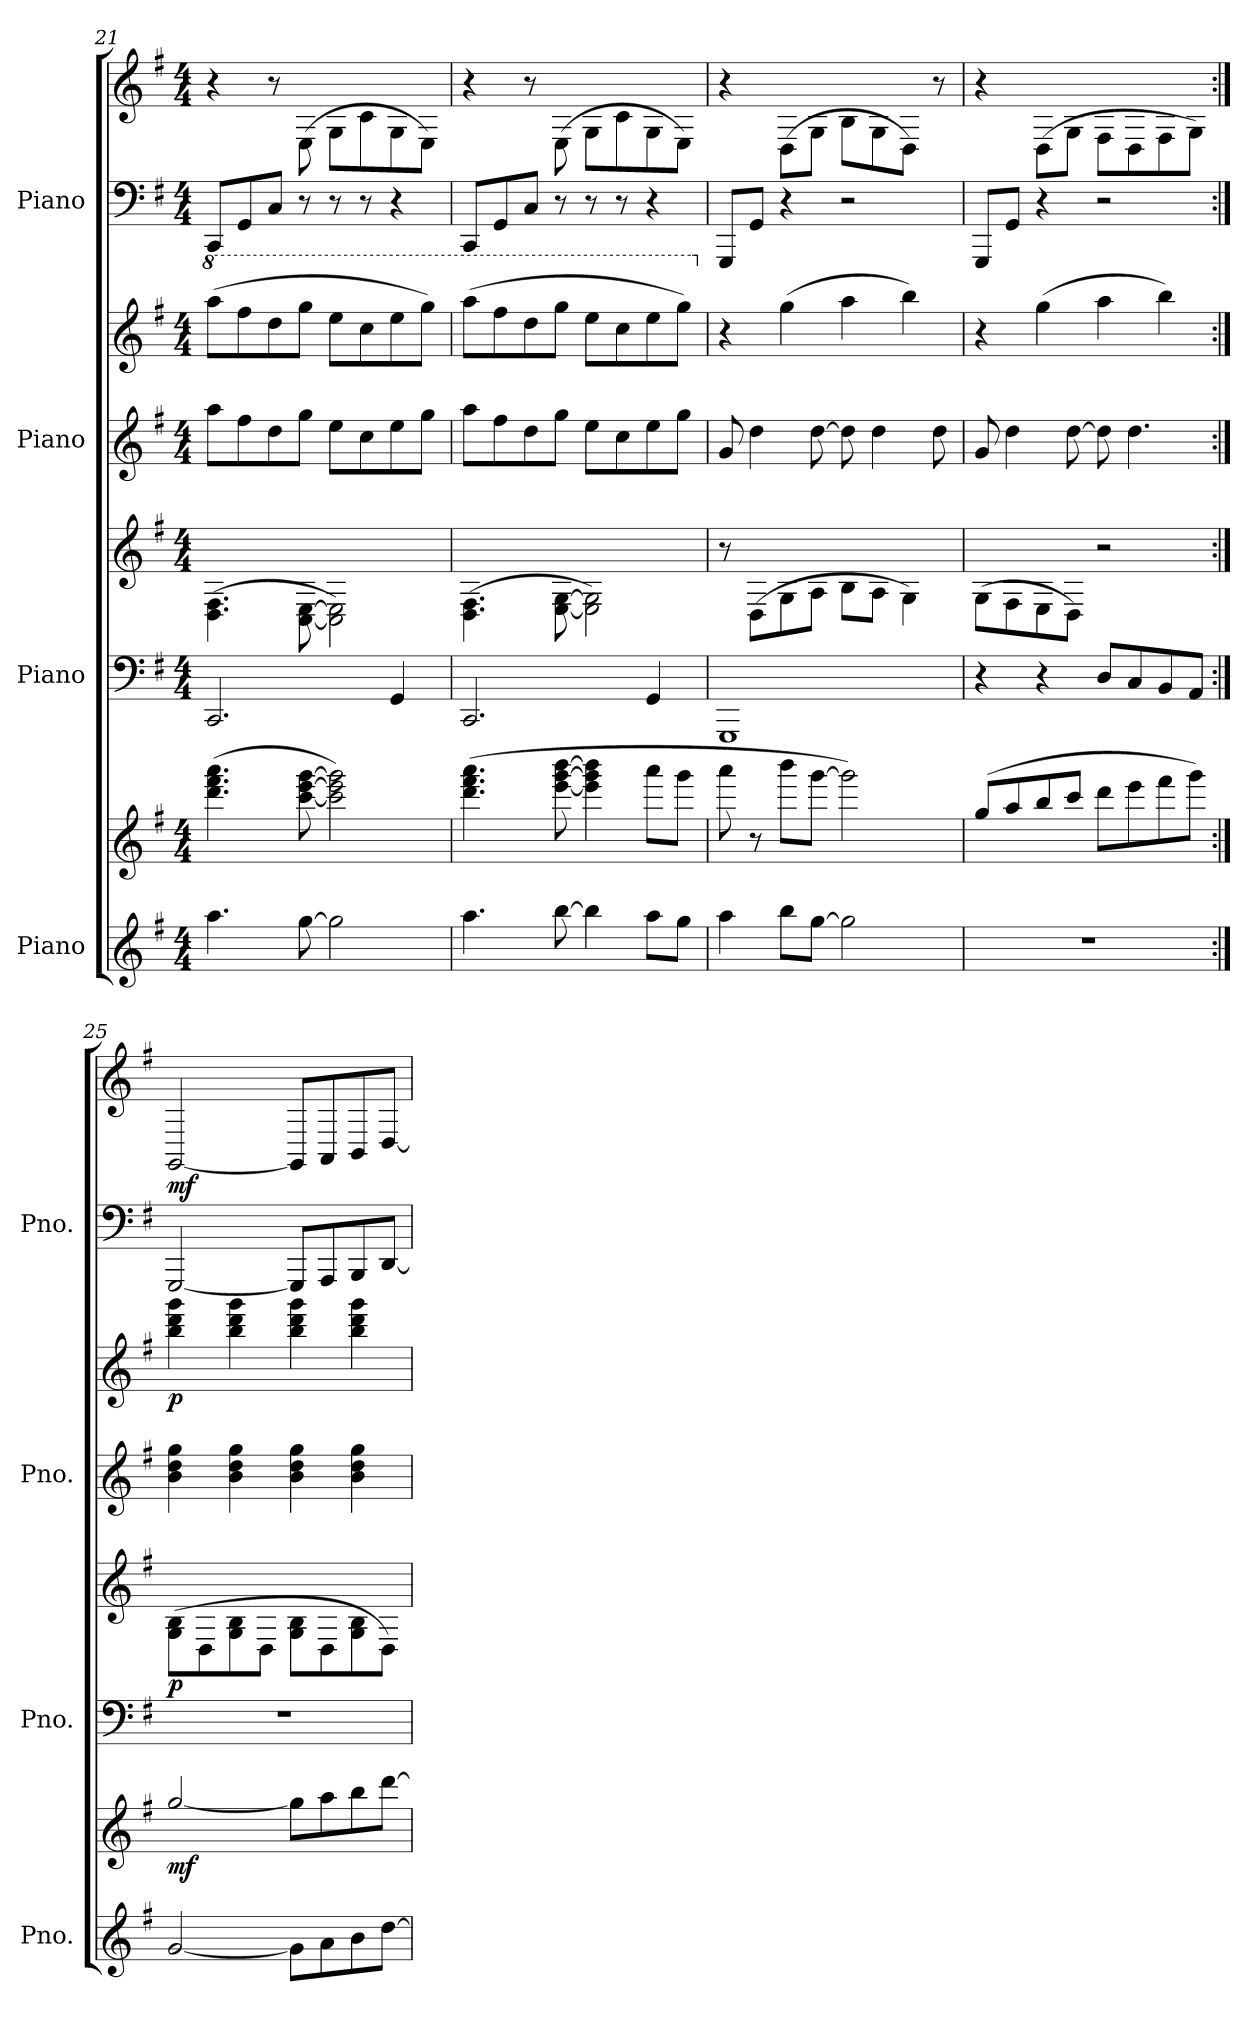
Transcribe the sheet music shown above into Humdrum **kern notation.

**kern	**kern	**dynam	**kern	**kern	**dynam	**kern	**kern	**dynam	**kern	**kern	**dynam
*part4	*part4	*part4	*part3	*part3	*part3	*part2	*part2	*part2	*part1	*part1	*part1
*staff8	*staff7	*staff7/8	*staff6	*staff5	*staff5/6	*staff4	*staff3	*staff3/4	*staff2	*staff1	*staff1/2
*I"Piano	*	*	*I"Piano	*	*	*I"Piano	*	*	*I"Piano	*	*
*I'Pno.	*	*	*I'Pno.	*	*	*I'Pno.	*	*	*I'Pno.	*	*
*clefG2	*clefG2	*	*clefF4	*clefG2	*	*clefG2	*clefG2	*	*clefF4	*clefG2	*
*k[f#]	*k[f#]	*	*k[f#]	*k[f#]	*	*k[f#]	*k[f#]	*	*k[f#]	*k[f#]	*
*M4/4	*M4/4	*	*M4/4	*M4/4	*	*M4/4	*M4/4	*	*M4/4	*M4/4	*
*	*	*	*	*	*	*	*8va	*	*	*	*
=21	=21	=21	=21	=21	=21	=21	=21	=21	=21	=21	=21
4.aa\	(>4.ddd\ 4.fff#\ 4.aaa\	.	2.CC/	(>4.D\ 4.F#\	.	8aa\L	(>8aaa\L	.	8CC/L	4r	.
.	.	.	.	.	.	8ff#\	8fff#\	.	8GG/	.	.
.	.	.	.	.	.	8dd\	8ddd\	.	8C/J	8r	.
[8gg\	[8ccc\ [8eee\ [8ggg\	.	.	[8C\ [8E\	.	8gg\J	8ggg\J	.	8r	(>8E\	.
2gg\]	2ccc\] 2eee\] 2ggg\])	.	.	2C\] 2E\])	.	8ee\L	8eee\L	.	8r	8G\L	.
.	.	.	.	.	.	8cc\	8ccc\	.	8r	8c\	.
.	.	.	4GG/	.	.	8ee\	8eee\	.	4r	8G\	.
.	.	.	.	.	.	8gg\J	8ggg\J)	.	.	8E\J)	.
=22	=22	=22	=22	=22	=22	=22	=22	=22	=22	=22	=22
4.aa\	(>4.ddd\ 4.fff#\ 4.aaa\	.	2.CC/	(>4.D\ 4.F#\	.	8aa\L	(>8aaa\L	.	8CC/L	4r	.
.	.	.	.	.	.	8ff#\	8fff#\	.	8GG/	.	.
.	.	.	.	.	.	8dd\	8ddd\	.	8C/J	8r	.
[8bb\	[8eee\ [8ggg\ [8bbb\	.	.	[8E\ [8G\	.	8gg\J	8ggg\J	.	8r	(>8E\	.
4bb\]	4eee\] 4ggg\] 4bbb\]	.	.	2E\] 2G\])	.	8ee\L	8eee\L	.	8r	8G\L	.
.	.	.	.	.	.	8cc\	8ccc\	.	8r	8c\	.
8aa\L	8aaa\L	.	4GG/	.	.	8ee\	8eee\	.	4r	8G\	.
8gg\J	8ggg\J	.	.	.	.	8gg\J	8ggg\J)	.	.	8E\J)	.
!!LO:PB:g=z
=23	=23	=23	=23	=23	=23	=23	=23	=23	=23	=23	=23
*	*	*	*	*	*	*	*X8va	*	*	*	*
4aa\	8aaa\	.	1GGG	8r	.	8g/	4r	.	8GGG/L	4r	.
.	8r	.	.	(>8D\L	.	4dd\	.	.	8GG/J	.	.
8bb\L	8bbb\L	.	.	8G\	.	.	(>4gg\	.	4r	(>8D\L	.
[8gg\J	[8ggg\J	.	.	8A\J	.	[8dd\	.	.	.	8G\J	.
2gg\]	2ggg\])	.	.	8B\L	.	8dd\]	4aa\	.	2r	8B\L	.
.	.	.	.	8A\J	.	4dd\	.	.	.	8G\	.
.	.	.	.	4G\)	.	.	4bb\)	.	.	8D\J)	.
.	.	.	.	.	.	8dd\	.	.	.	8r	.
=24	=24	=24	=24	=24	=24	=24	=24	=24	=24	=24	=24
1r	(>8gg/L	.	4r	(>8G\L	.	8g/	4r	.	8GGG/L	4r	.
.	8aa/	.	.	8F#\	.	4dd\	.	.	8GG/J	.	.
.	8bb/	.	4r	8E\	.	.	(>4gg\	.	4r	(>8D\L	.
.	8ccc/J	.	.	8D\J)	.	[8dd\	.	.	.	8G\J	.
.	8ddd\L	.	8D/L	2r	.	8dd\]	4aa\	.	2r	8F#\L	.
.	8eee\	.	8C/	.	.	4.dd\	.	.	.	8D\	.
.	8fff#\	.	8BB/	.	.	.	4bb\)	.	.	8F#\	.
.	8ggg\J)	.	8AA/J	.	.	.	.	.	.	8G\J)	.
=25:|!	=25:|!	=25:|!	=25:|!	=25:|!	=25:|!	=25:|!	=25:|!	=25:|!	=25:|!	=25:|!	=25:|!
!	!	!LO:DY:b	!	!	!LO:DY:b	!	!	!LO:DY:b	!	!	!LO:DY:b
[2g/	[2gg/	mf	1r	(>8G\ 8B\L	p	4b\ 4dd\ 4gg\	4bb\ 4ddd\ 4ggg\	p	[2GGG/	[2GG/	mf
.	.	.	.	8D\	.	.	.	.	.	.	.
.	.	.	.	8G\ 8B\	.	4b\ 4dd\ 4gg\	4bb\ 4ddd\ 4ggg\	.	.	.	.
.	.	.	.	8D\J	.	.	.	.	.	.	.
8g\L]	8gg\L]	.	.	8G\ 8B\L	.	4b\ 4dd\ 4gg\	4bb\ 4ddd\ 4ggg\	.	8GGG/L]	8GG/L]	.
8a\	8aa\	.	.	8D\	.	.	.	.	8AAA/	8AA/	.
8b\	8bb\	.	.	8G\ 8B\	.	4b\ 4dd\ 4gg\	4bb\ 4ddd\ 4ggg\	.	8BBB/	8BB/	.
[8dd\J	[8ddd\J	.	.	8D\J)	.	.	.	.	[8DD/J	[8D/J	.
=	=	=	=	=	=	=	=	=	=	=	=
*-	*-	*-	*-	*-	*-	*-	*-	*-	*-	*-	*-
